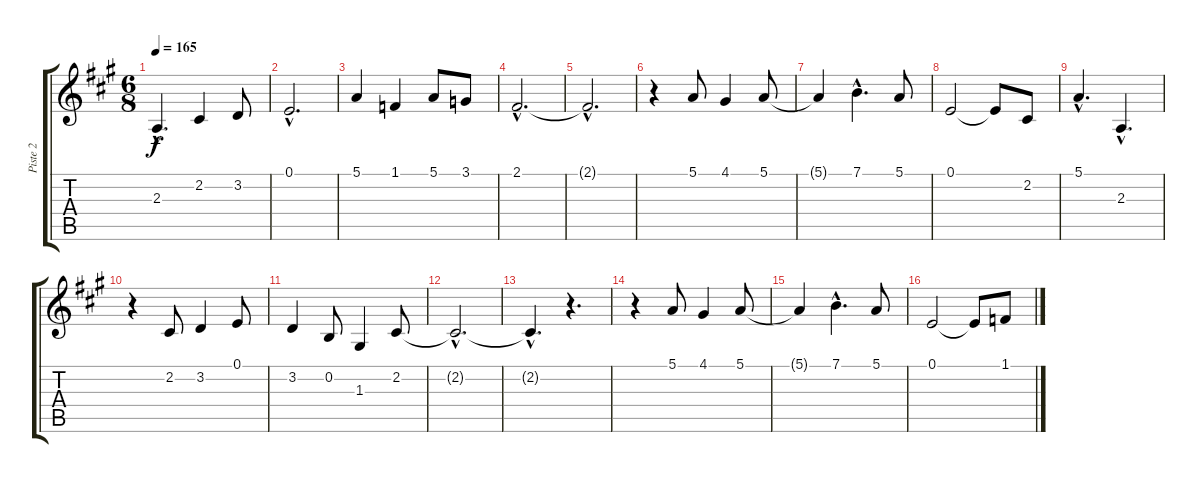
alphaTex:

\track ("Piste 2" "Piste 2") {instrument frenchhorn}
\staff {score tabs}
\tuning (E4 B3 G3 D3 A2 E2) {hide}
\ts (6 8)
\tempo 165
\clef g2
\ks a
2.3{hac}.4{d dy f} 2.2.4 3.2.8 |
0.1{hac}.2{d} |
5.1.4 1.1.4 5.1.8 3.1.8 |
2.1{hac}.2{d} |
2.1{hac t}.2{d} |
r.4 5.1.8 4.1.4 5.1.8 |
5.1{t}.4 7.1{hac}.4{d} 5.1.8 |
0.1.2 0.1{t}.8 2.2.8 |
5.1{hac}.4{d} 2.3{hac}.4{d} |
r.4 2.2.8 3.2.4 0.1.8 |
3.2.4 0.2.8 1.3.4 2.2.8 |
2.2{hac t}.2{d} |
2.2{hac t}.4{d} r.4{d} |
r.4 5.1.8 4.1.4 5.1.8 |
5.1{t}.4 7.1{hac}.4{d} 5.1.8 |
0.1.2 0.1{t}.8 1.1.8
